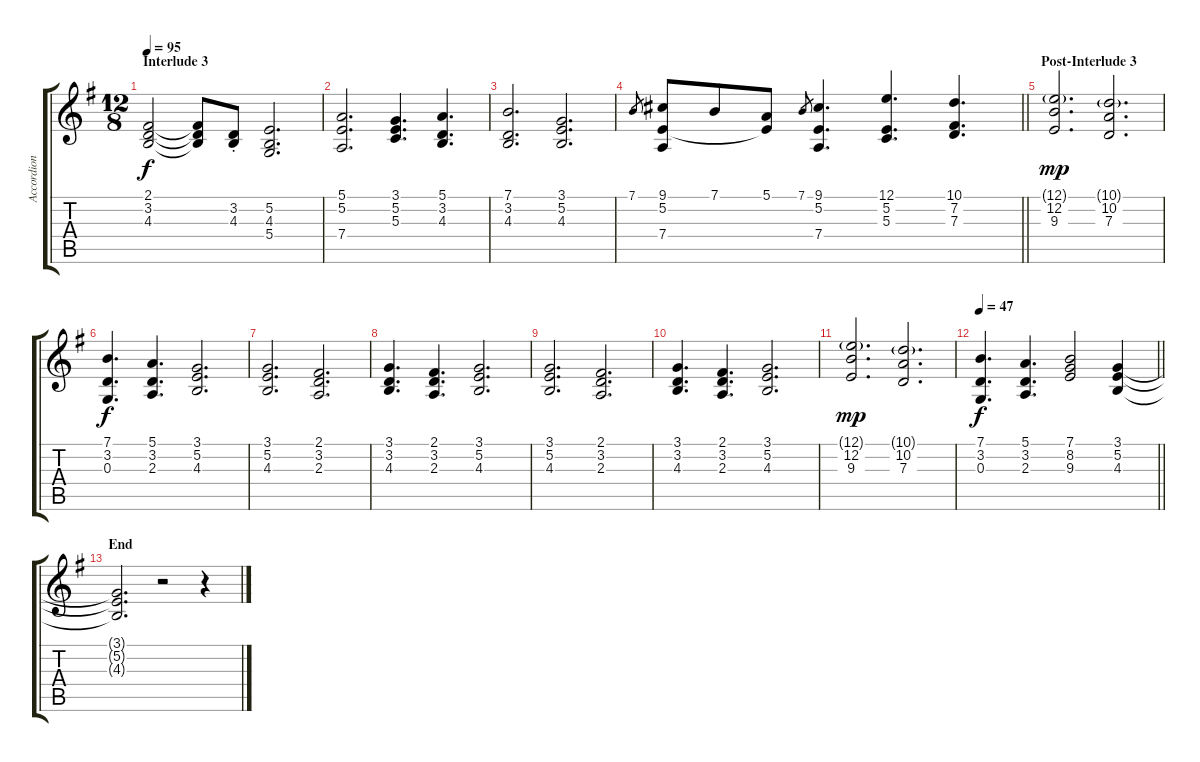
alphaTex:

\track ("Accordion" "Accordion") {instrument accordion}
\staff {score tabs}
\tuning (E4 B3 G3 D3 A2 E2) {hide}
\ts (12 8)
\section ("" "Interlude 3")
\tempo 95
\clef g2
\ks eminor
(2.1 3.2 4.3).2{dy f} (2.1{t} 3.2{t} 4.3{t}).8 (3.2{st} 4.3{st}).8 (5.2 4.3 5.4).2{d} |
(5.1 5.2 7.4).2{d} (3.1 5.2 5.3).4{d} (5.1 3.2 4.3).4{d} |
(7.1 3.2 4.3).2{d} (3.1 5.2 4.3).2{d} |
\barLineRight lightlight
7.1.8{gr} (9.1 5.2 7.4).8 7.1.8 (5.1 5.2{t}).8 7.1.8{gr} (9.1 5.2 7.4).4{d} (12.1 5.2 5.3).4{d} (10.1 7.2 7.3).4{d} |
\section ("" "Post-Interlude 3")
(12.1{g} 12.2 9.3).2{d dy mp} (10.1{g} 10.2 7.3).2{d} |
(7.1 3.2 0.3).4{d dy f} (5.1 3.2 2.3).4{d} (3.1 5.2 4.3).2{d} |
(3.1 5.2 4.3).2{d} (2.1 3.2 2.3).2{d} |
(3.1 3.2 4.3).4{d} (2.1 3.2 2.3).4{d} (3.1 5.2 4.3).2{d} |
(3.1 5.2 4.3).2{d} (2.1 3.2 2.3).2{d} |
(3.1 3.2 4.3).4{d} (2.1 3.2 2.3).4{d} (3.1 5.2 4.3).2{d} |
(12.1{g} 12.2 9.3).2{d dy mp} (10.1{g} 10.2 7.3).2{d} |
\tempo 47
\barLineRight lightlight
(7.1 3.2 0.3).4{d dy f} (5.1 3.2 2.3).4{d} (7.1 8.2 9.3).2 (3.1 5.2 4.3).4 |
\section ("" "End")
(3.1{t} 5.2{t} 4.3{t}).2{d} r.2 r.4
